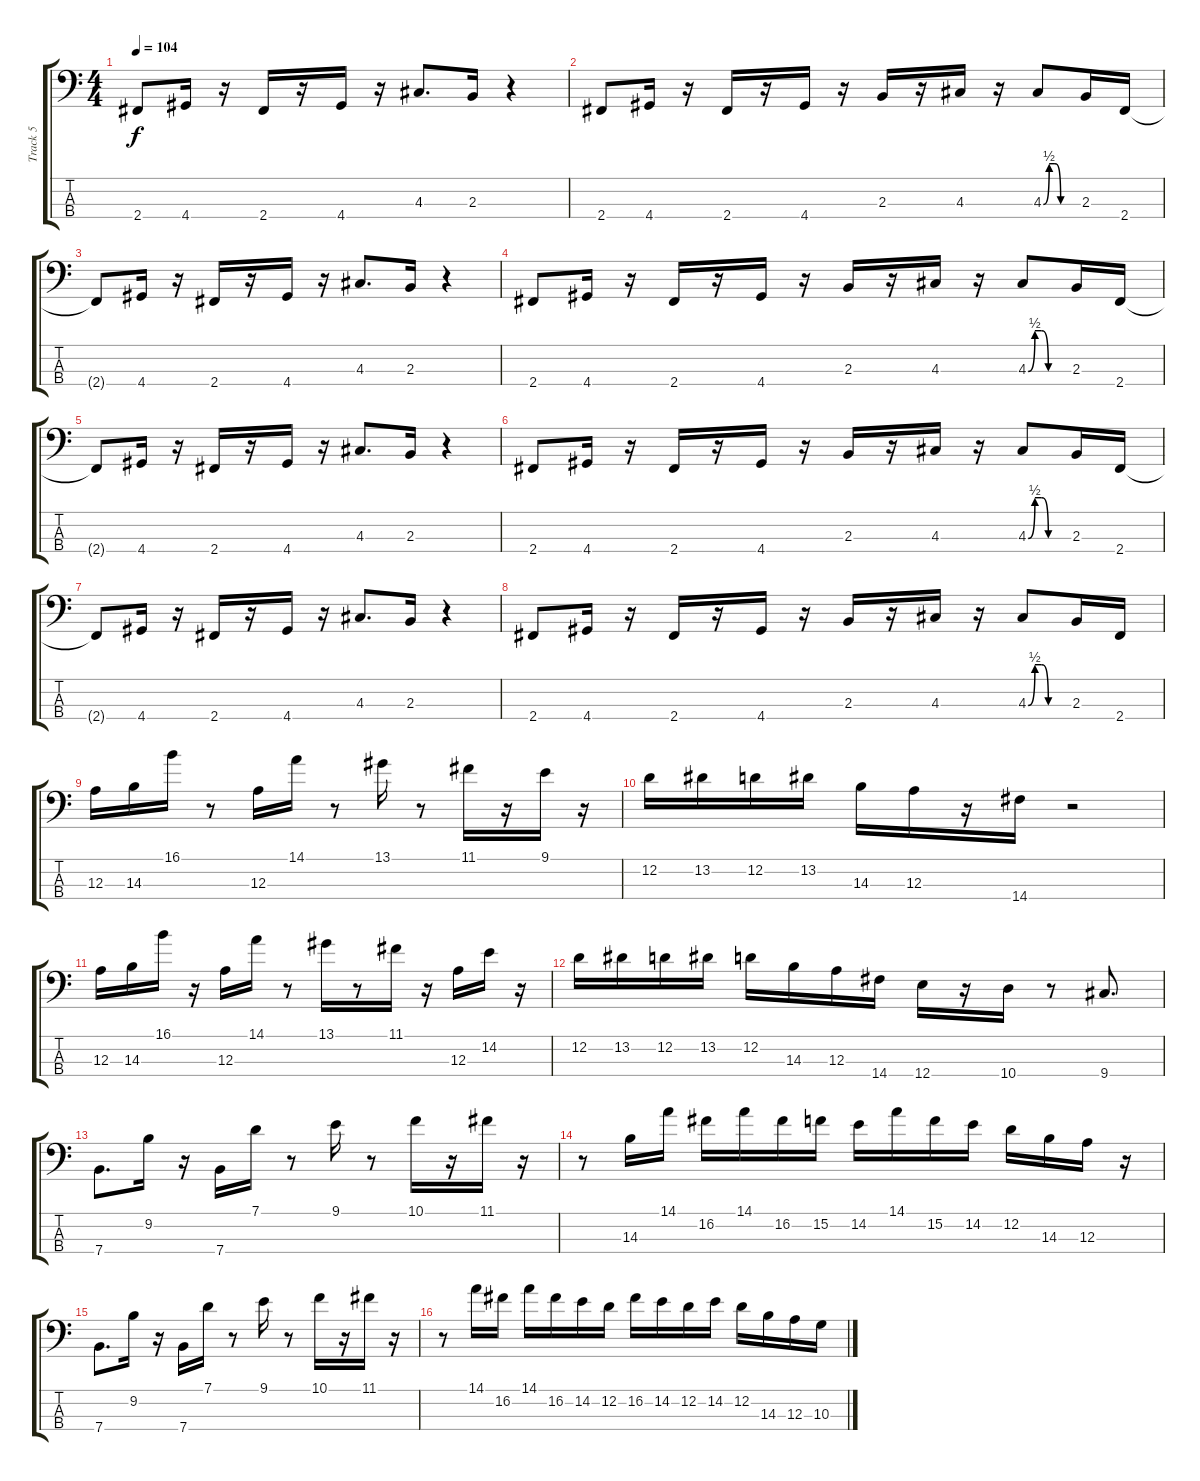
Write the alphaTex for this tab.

\track ("Track 5" "Track 5") {instrument synthbass1}
\staff {score tabs}
\tuning (G2 D2 A1 E1) {hide}
\ts (4 4)
\tempo 104
\clef f4
\ks c
2.4.8{dy f instrument synthbass1} 4.4.16 r.16 2.4.16 r.16 4.4.16 r.16 4.3.8{d} 2.3.16 r.4 |
2.4.8 4.4.16 r.16 2.4.16 r.16 4.4.16 r.16 2.3.16 r.16 4.3.16 r.16 4.3{be (custom 0 0 10 2 20 2 30 0 60 0)}.8 2.3.16 2.4.16 |
2.4{t}.8 4.4.16 r.16 2.4.16 r.16 4.4.16 r.16 4.3.8{d} 2.3.16 r.4 |
2.4.8 4.4.16 r.16 2.4.16 r.16 4.4.16 r.16 2.3.16 r.16 4.3.16 r.16 4.3{be (custom 0 0 10 2 20 2 30 0 60 0)}.8 2.3.16 2.4.16 |
2.4{t}.8 4.4.16 r.16 2.4.16 r.16 4.4.16 r.16 4.3.8{d} 2.3.16 r.4 |
2.4.8 4.4.16 r.16 2.4.16 r.16 4.4.16 r.16 2.3.16 r.16 4.3.16 r.16 4.3{be (custom 0 0 10 2 20 2 30 0 60 0)}.8 2.3.16 2.4.16 |
2.4{t}.8 4.4.16 r.16 2.4.16 r.16 4.4.16 r.16 4.3.8{d} 2.3.16 r.4 |
2.4.8 4.4.16 r.16 2.4.16 r.16 4.4.16 r.16 2.3.16 r.16 4.3.16 r.16 4.3{be (custom 0 0 10 2 20 2 30 0 60 0)}.8 2.3.16 2.4.16 |
12.3.16{instrument slapbass2} 14.3.16 16.1.16 r.8 12.3.16 14.1.16 r.8 13.1.16 r.8 11.1.16 r.16 9.1.16 r.16 |
12.2.16 13.2.16 12.2.16 13.2.16 14.3.16 12.3.16 r.16 14.4.16 r.2 |
12.3.16 14.3.16 16.1.16 r.16 12.3.16 14.1.16 r.8 13.1.16 r.8 11.1.16 r.16 12.3.16 14.2.16 r.16 |
12.2.16 13.2.16 12.2.16 13.2.16 12.2.16 14.3.16 12.3.16 14.4.16 12.4.16 r.16 10.4.16 r.8 9.4.8{d} |
7.4.8{d} 9.2.16 r.16 7.4.16 7.1.16 r.8 9.1.16 r.8 10.1.16 r.16 11.1.16 r.16 |
r.8 14.3.16 14.1.16 16.2.16 14.1.16 16.2.16 15.2.16 14.2.16 14.1.16 15.2.16 14.2.16 12.2.16 14.3.16 12.3.16 r.16 |
7.4.8{d} 9.2.16 r.16 7.4.16 7.1.16 r.8 9.1.16 r.8 10.1.16 r.16 11.1.16 r.16 |
r.8 14.1.16 16.2.16 14.1.16 16.2.16 14.2.16 12.2.16 16.2.16 14.2.16 12.2.16 14.2.16 12.2.16 14.3.16 12.3.16 10.3.16
